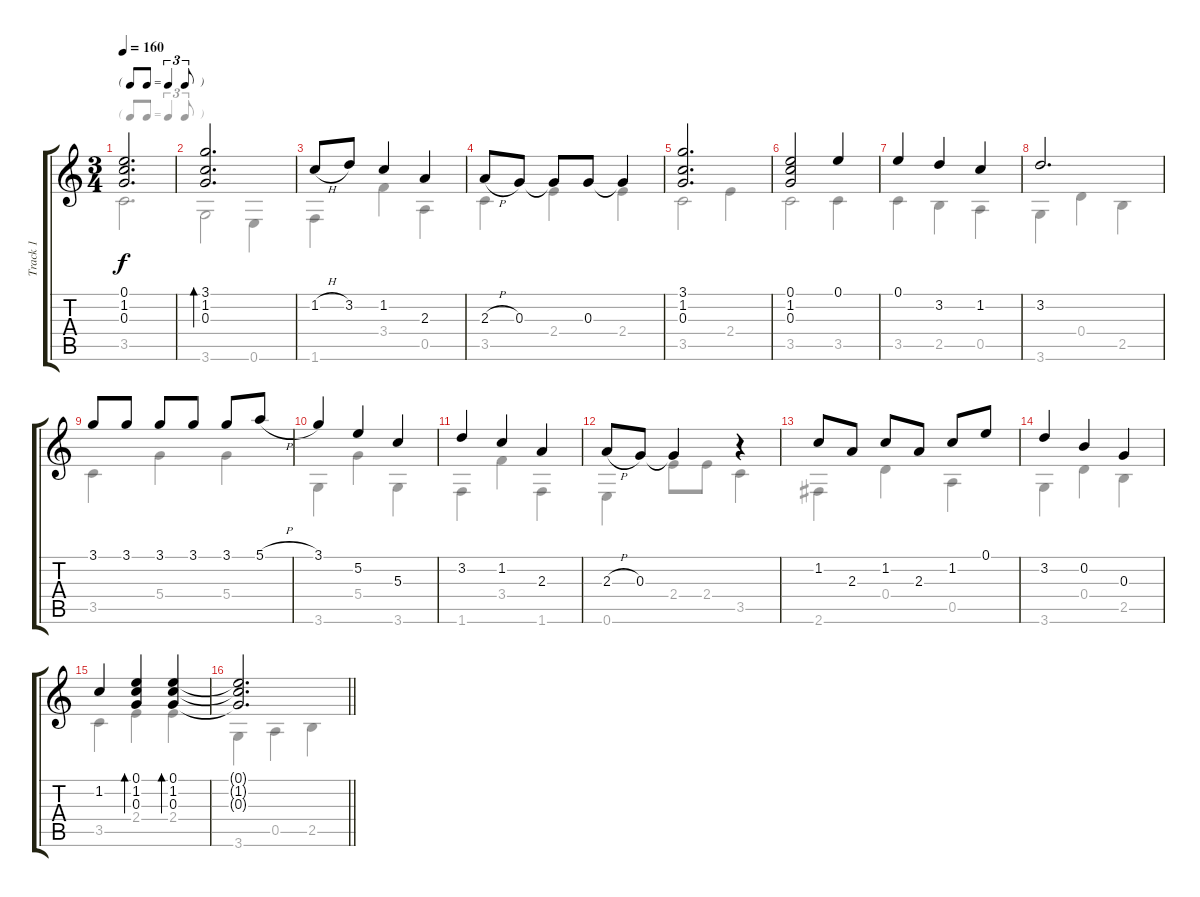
\track ("Track 1" "Track 1") {instrument acousticguitarsteel}
\staff {score tabs}
\tuning (E4 B3 G3 D3 A2 E2) {hide}
\voice
\ts (3 4)
\tf triplet8th
\tempo 160
\clef g2
\ks c
(0.1 1.2 0.3).2{d dy f} |
(3.1 1.2 0.3).2{d bd 240} |
1.2{h}.8 3.2.8 1.2.4 2.3.4 |
2.3{h}.8 0.3.8 0.3{t}.8 0.3.8 0.3{t}.4 |
(3.1 1.2 0.3).2{d} |
(0.1 1.2 0.3).2 0.1.4 |
0.1.4 3.2.4 1.2.4 |
3.2.2{d} |
3.1.8 3.1.8 3.1.8 3.1.8 3.1.8 5.1{h}.8 |
3.1.4 5.2.4 5.3.4 |
3.2.4 1.2.4 2.3.4 |
2.3{h}.8 0.3.8 0.3{t}.4 r.4 |
1.2.8 2.3.8 1.2.8 2.3.8 1.2.8 0.1.8 |
3.2.4 0.2.4 0.3.4 |
1.2.4 (0.1 1.2 0.3).4{bd 240} (0.1 1.2 0.3).4{bd 240} |
\barLineRight lightlight
(0.1{t} 1.2{t} 0.3{t}).2{d}
\voice
\clef g2
\ottava regular
\simile none
\ks c
3.5.2{d dy f} |
3.6.2 0.6.4 |
1.6.4 3.4.4 0.5.4 |
3.5.4 2.4.4 2.4.4 |
3.5.2 2.4.4 |
3.5.2 3.5.4 |
3.5.4 2.5.4 0.5.4 |
3.6.4 0.4.4 2.5.4 |
3.5.4 5.4.4 5.4.4 |
3.6.4 5.4.4 3.6.4 |
1.6.4 3.4.4 1.6.4 |
0.6.4 2.4.8 2.4.8 3.5.4 |
2.6.4 0.4.4 0.5.4 |
3.6.4 0.4.4 2.5.4 |
3.5.4 2.4.4 2.4.4 |
\barLineRight lightlight
3.6.4 0.5.4 2.5.4
